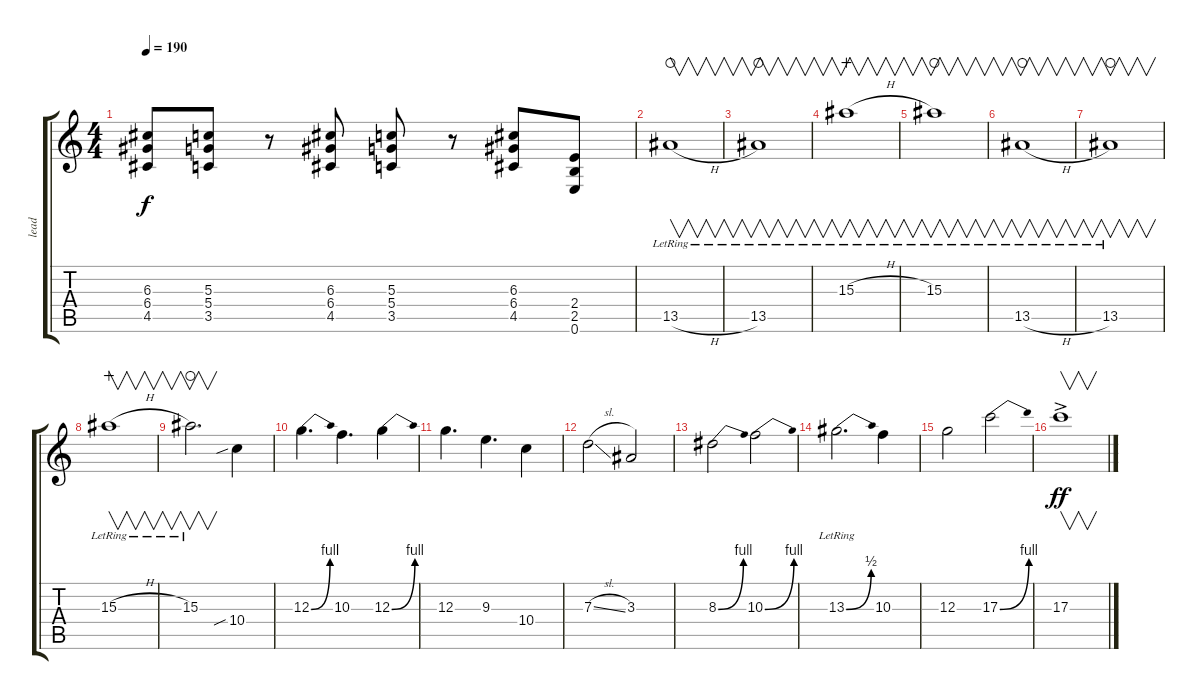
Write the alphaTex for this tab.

\track ("lead" "lead") {instrument overdrivenguitar}
\staff {score tabs}
\tuning (E4 B3 G3 D3 A2 E2) {hide}
\ts (4 4)
\tempo 190
\clef g2
\ks c
(6.3 6.4 4.5).8{dy f} (5.3 5.4 3.5).8 r.8 (6.3 6.4 4.5).8 (5.3 5.4 3.5).8 r.8 (6.3 6.4 4.5).8 (2.4 2.5 0.6).8 |
13.5{h lr}.1{v waho} |
13.5{lr}.1{v waho} |
15.3{h lr}.1{v wahc} |
15.3{lr}.1{v waho} |
13.5{h lr}.1{v waho} |
13.5{lr}.1{v waho} |
15.3{h lr}.1{v wahc} |
15.3{lr}.2{v d waho} 10.4{sib}.4 |
12.3{be (bend 0 0 60 4)}.4{d} 10.3.4{d} 12.3{be (bend 0 0 60 4)}.4 |
12.3.4{d} 9.3.4{d} 10.4.4 |
7.3{sl}.2 3.3.2 |
8.3{be (bend 0 0 60 4)}.2 10.3{be (bend 0 0 60 4)}.2 |
13.3{be (bend 0 0 60 2) lr}.2{d} 10.3.4 |
12.3.2 17.3{be (bend 0 0 60 4)}.2 |
17.3{ac}.1{v dy ff}
